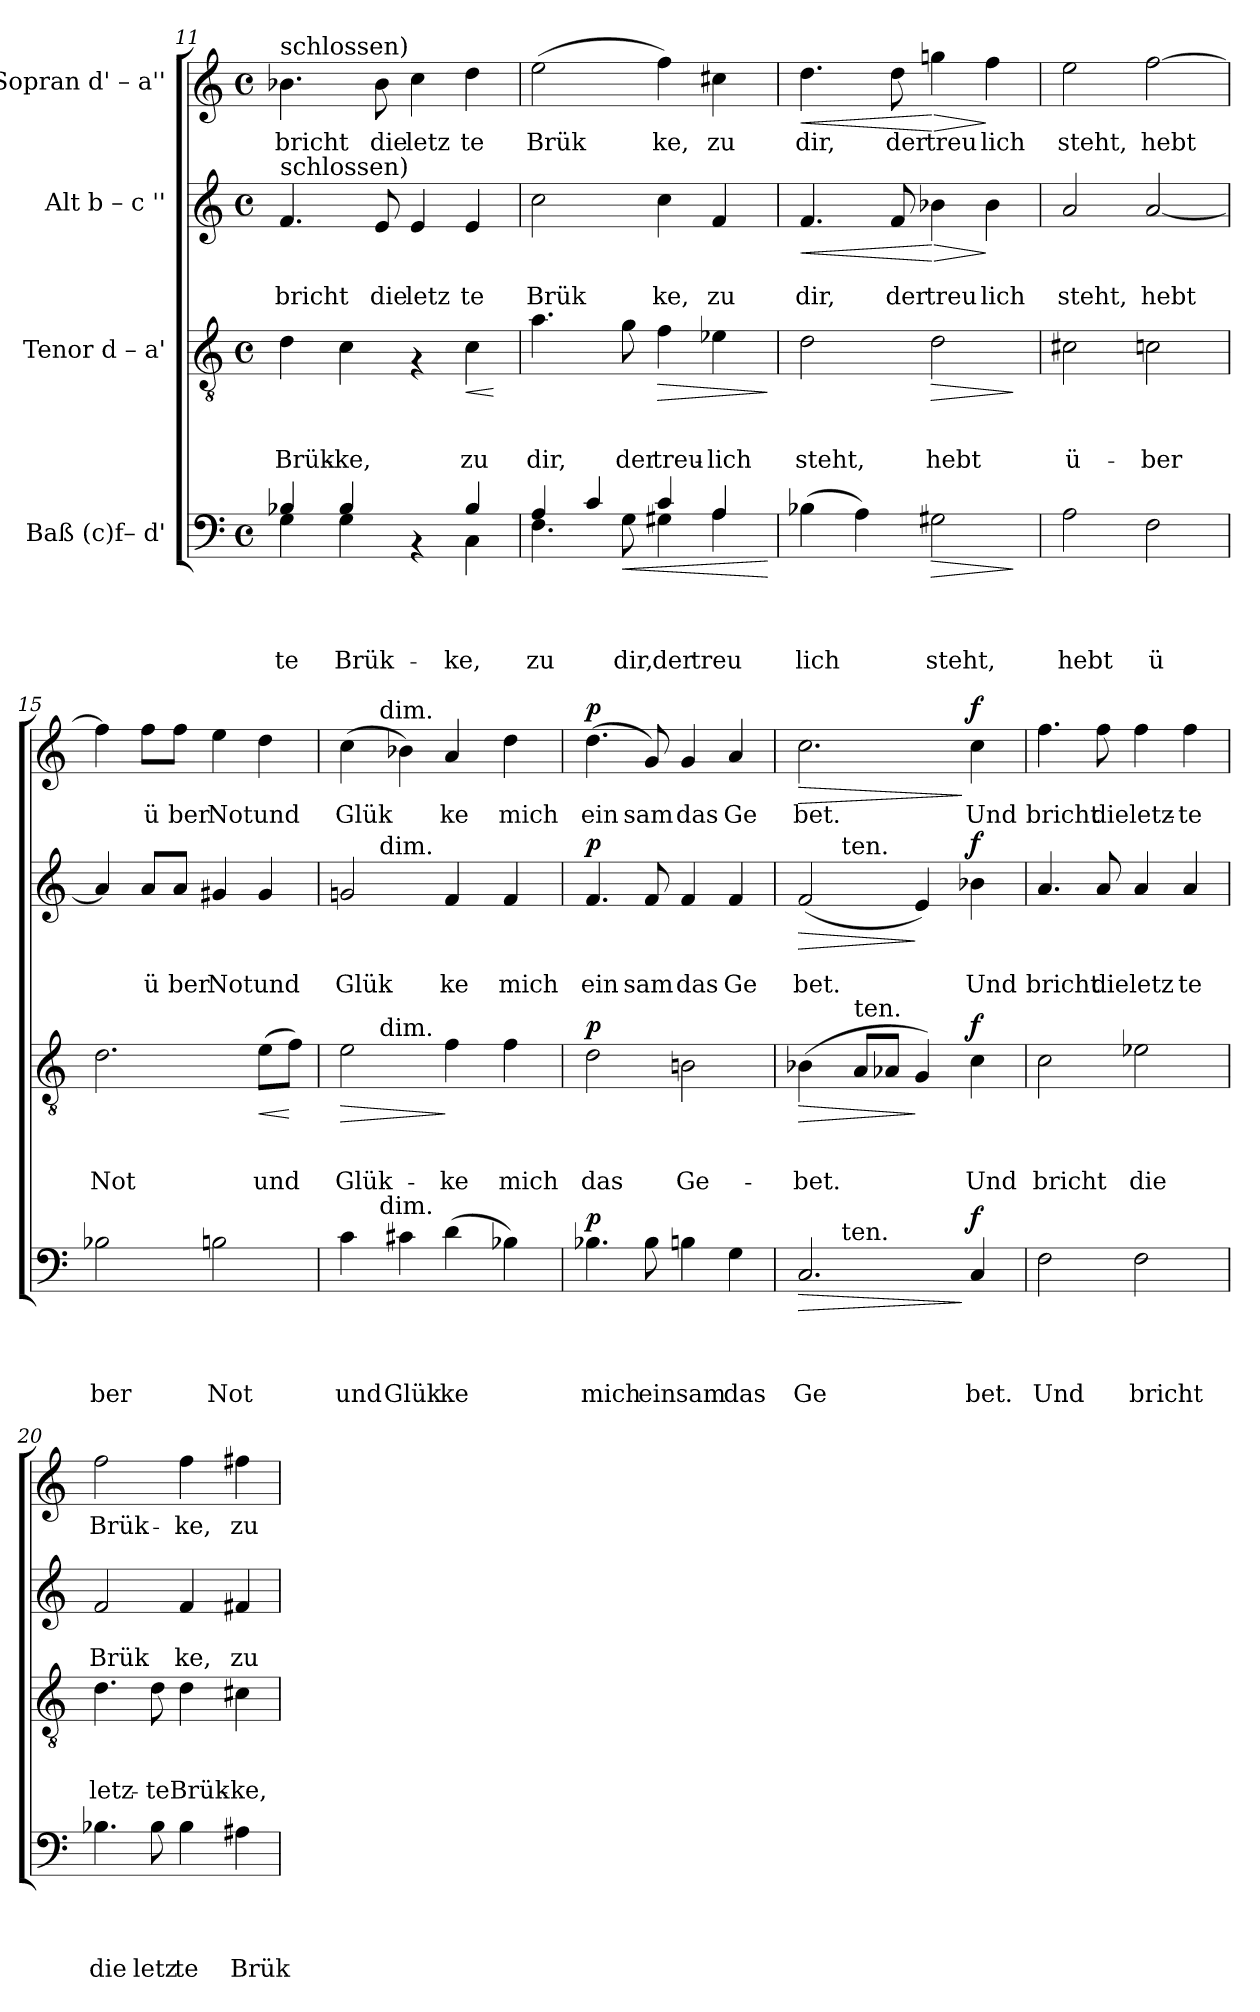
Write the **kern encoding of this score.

**kern	**text	**text	**text	**text	**dynam	**kern	**text	**text	**text	**dynam	**kern	**text	**text	**dynam	**kern	**text	**dynam
*part4	*part4	*part4	*part4	*part4	*part4	*part3	*part3	*part3	*part3	*part3	*part2	*part2	*part2	*part2	*part1	*part1	*part1
*staff4	*staff4	*staff4	*staff4	*staff4	*staff4	*staff3	*staff3	*staff3	*staff3	*staff3	*staff2	*staff2	*staff2	*staff2	*staff1	*staff1	*staff1
*I"Baß (c)f– d'	*	*	*	*	*	*I"Tenor d – a'	*	*	*	*	*I"Alt b – c ''	*	*	*	*I"Sopran d' – a''	*	*
!!LO:LB:g=z
*clefF4	*	*	*	*	*	*clefGv2	*	*	*	*	*clefG2	*	*	*	*clefG2	*	*
*k[]	*	*	*	*	*	*k[]	*	*	*	*	*k[]	*	*	*	*k[]	*	*
*C:	*	*	*	*	*	*C:	*	*	*	*	*C:	*	*	*	*C:	*	*
*M4/4	*	*	*	*	*	*M4/4	*	*	*	*	*M4/4	*	*	*	*M4/4	*	*
*met(c)	*	*	*	*	*	*met(c)	*	*	*	*	*met(c)	*	*	*	*met(c)	*	*
=11	=11	=11	=11	=11	=11	=11	=11	=11	=11	=11	=11	=11	=11	=11	=11	=11	=11
*^	*	*	*	*	*	*	*	*	*	*	*	*	*	*	*	*	*
!	!	!	!	!	!	!	!	!	!	!	!	!	!	!	!	!LO:TX:a:t=schlossen)	!	!
!	!	!	!	!	!	!	!	!	!	!	!	!LO:TX:a:t=schlossen)	!	!	!	!	!	!
!	!	!	!	!	!LO:LY:b	!	!	!	!	!LO:LY:b	!	!	!	!LO:LY:b	!	!	!LO:LY:b	!
4B-X/	4G\	.	.	.	te	.	4d\	.	.	Brük-	.	4.f/	.	bricht	.	4.b-X\	bricht	.
!	!	!	!	!	!LO:LY:b	!	!	!	!	!LO:LY:b	!	!	!	!	!	!	!	!
4B-/	4G\	.	.	.	Brük-	.	4c\	.	.	-ke,	.	.	.	.	.	.	.	.
!	!	!	!	!	!	!	!	!	!	!	!	!	!	!LO:LY:b	!	!	!LO:LY:b	!
.	.	.	.	.	.	.	.	.	.	.	.	8e/	.	die	.	8b-\	die	.
!	!	!	!	!	!	!	!	!	!	!	!	!	!	!LO:LY:b	!	!	!LO:LY:b	!
4rAA	4ryy	.	.	.	.	.	4rF	.	.	.	.	4e/	.	letz	.	4cc\	letz	.
!	!	!	!	!	!LO:LY:b	!	!	!	!	!LO:LY:b	!LO:HP:b	!	!	!LO:LY:b	!	!	!LO:LY:b	!
4B-/	4C\	.	.	.	-ke,	.	4c\	.	.	zu	<	4e/	.	te	.	4dd\	te	.
*v	*v	*	*	*	*	*	*	*	*	*	*	*	*	*	*	*	*	*
.	.	.	.	.	.	.	.	.	.	[	.	.	.	.	.	.	.
=12	=12	=12	=12	=12	=12	=12	=12	=12	=12	=12	=12	=12	=12	=12	=12	=12	=12
*^	*	*	*	*	*	*	*	*	*	*	*	*	*	*	*	*	*
*	*^	*	*	*	*	*	*	*	*	*	*	*	*	*	*	*	*	*
!	!	!	!	!	!	!LO:LY:b	!	!	!	!	!LO:LY:b	!	!	!	!LO:LY:b	!	!	!LO:LY:b	!
*	*	*^	*	*	*	*	*	*	*	*	*	*	*	*	*	*	*	*	*
4ryy	4.F\	4A/	2.ryy	.	.	.	zu	.	4.a\	.	.	dir,	.	2cc\	.	Brük	.	(>2ee\	Brük	.
2.ryy	.	4c/	.	.	.	.	.	.	.	.	.	.	.	.	.	.	.	.	.	.
!	!	!	!	!	!	!	!LO:LY:b	!LO:HP:b	!	!	!	!LO:LY:b	!	!	!	!	!	!	!	!
.	8G\	.	.	.	.	.	dir,	<	8g\	.	.	der	.	.	.	.	.	.	.	.
!	!	!	!	!	!	!	!LO:LY:b	!	!	!	!	!LO:LY:b	!LO:HP:b	!	!	!LO:LY:b	!	!	!LO:LY:b	!
.	4c/	4G#X\	.	.	.	.	der	.	4f\	.	.	treu-	>	4cc\	.	ke,	.	4ff\)	ke,	.
!	!	!	!	!	!	!	!LO:LY:b	!	!	!	!	!LO:LY:b	!	!	!	!LO:LY:b	!	!	!LO:LY:b	!
.	4A/	8..ryy	4A\	.	.	.	treu-	.	4e-X\	.	.	-lich	.	4f/	.	zu	.	4cc#X\	zu	.
.	.	32ryy	.	.	.	.	.	.	.	.	.	.	.	.	.	.	.	.	.	.
*v	*v	*v	*v	*	*	*	*	*	*	*	*	*	*	*	*	*	*	*	*	*
.	.	.	.	.	[	.	.	.	.	]	.	.	.	.	.	.	.
=13	=13	=13	=13	=13	=13	=13	=13	=13	=13	=13	=13	=13	=13	=13	=13	=13	=13
!	!	!	!	!LO:LY:b	!	!	!	!	!LO:LY:b	!	!	!	!LO:LY:b	!LO:HP:b	!	!LO:LY:b	!LO:HP:b
(>4B-X\	.	.	.	-lich	.	2d\	.	.	steht,	.	4.f/	.	dir,	<	4.dd\	dir,	<
4A\)	.	.	.	.	.	.	.	.	.	.	.	.	.	.	.	.	.
!	!	!	!	!	!	!	!	!	!	!	!	!	!LO:LY:b	!	!	!LO:LY:b	!
.	.	.	.	.	.	.	.	.	.	.	8f/	.	der	.	8dd\	der	.
!	!	!	!	!LO:LY:b	!LO:HP:b	!	!	!	!LO:LY:b	!LO:HP:b	!	!	!LO:LY:b	!LO:HP:n=1:b	!	!LO:LY:b	!LO:HP:n=1:b
2G#X\	.	.	.	steht,	>	2d\	.	.	hebt	>	4b-X\	.	treu	[ >	4ggn\	treu	[ >
!	!	!	!	!	!	!	!	!	!	!	!	!	!LO:LY:b	!	!	!LO:LY:b	!
.	.	.	.	.	.	.	.	.	.	.	4b-\	.	lich	]	4ff\	lich	]
.	.	.	.	.	]	.	.	.	.	]	.	.	.	.	.	.	.
!!LO:PB:g=z
=14	=14	=14	=14	=14	=14	=14	=14	=14	=14	=14	=14	=14	=14	=14	=14	=14	=14
!	!	!	!	!LO:LY:b	!	!	!	!	!LO:LY:b	!	!	!	!LO:LY:b	!	!	!LO:LY:b	!
2A\	.	.	.	hebt	.	2c#X\	.	.	ü-	.	2a/	.	steht,	.	2ee\	steht,	.
!	!	!	!	!LO:LY:b	!	!	!	!	!LO:LY:b	!	!	!	!LO:LY:b	!	!	!LO:LY:b	!
2F\	.	.	.	ü	.	2cn\	.	.	-ber	.	[<2a/	.	hebt	.	[>2ff\	hebt	.
=15	=15	=15	=15	=15	=15	=15	=15	=15	=15	=15	=15	=15	=15	=15	=15	=15	=15
!	!	!	!	!LO:LY:b	!	!	!	!	!LO:LY:b	!	!	!	!	!	!	!	!
2B-X\	.	.	.	ber	.	2.d\	.	.	Not	.	4a/]	.	.	.	4ff\]	.	.
!	!	!	!	!	!	!	!	!	!	!	!	!	!LO:LY:b	!	!	!LO:LY:b	!
.	.	.	.	.	.	.	.	.	.	.	8a/L	.	ü	.	8ff\L	ü	.
!	!	!	!	!	!	!	!	!	!	!	!	!	!LO:LY:b	!	!	!LO:LY:b	!
.	.	.	.	.	.	.	.	.	.	.	8a/J	.	ber	.	8ff\J	ber	.
!	!	!	!	!LO:LY:b	!	!	!	!	!	!	!	!	!LO:LY:b	!	!	!LO:LY:b	!
2Bn\	.	.	.	Not	.	.	.	.	.	.	4g#X/	.	Not	.	4ee\	Not	.
!	!	!	!	!	!	!	!	!	!LO:LY:b	!LO:HP:b	!	!	!LO:LY:b	!	!	!LO:LY:b	!
.	.	.	.	.	.	(>8e\L	.	.	und	<	4g#/	.	und	.	4dd\	und	.
.	.	.	.	.	.	8f\J)	.	.	.	[	.	.	.	.	.	.	.
=16	=16	=16	=16	=16	=16	=16	=16	=16	=16	=16	=16	=16	=16	=16	=16	=16	=16
!	!	!	!	!LO:LY:b	!	!	!	!	!LO:LY:b	!LO:HP:b	!	!	!LO:LY:b	!	!	!LO:LY:b	!
*^	*	*	*	*	*	*^	*	*	*	*	*^	*	*	*	*^	*	*
4c\	8.ryy	.	.	.	und	.	2e\	8.ryy	.	.	Glük-	>	2gn/	8.ryy	.	Glük	.	(>4cc\	8.ryy	Glük	.
!	!	!	!	!	!	!	!	!	!	!	!	!	!	!	!	!	!	!	!LO:TX:a:t=dim.	!	!
!	!	!	!	!	!	!	!	!	!	!	!	!	!	!LO:TX:a:t=dim.	!	!	!	!	!	!	!
!	!	!	!	!	!	!	!	!LO:TX:a:t=dim.	!	!	!	!	!	!	!	!	!	!	!	!	!
!	!LO:TX:a:t=dim.	!	!	!	!	!	!	!	!	!	!	!	!	!	!	!	!	!	!	!	!
.	2ryy	.	.	.	.	.	.	2ryy	.	.	.	.	.	2ryy	.	.	.	.	2ryy	.	.
!	!	!	!	!	!LO:LY:b	!	!	!	!	!	!	!	!	!	!	!	!	!	!	!	!
4c#X\	.	.	.	.	Glük	.	.	.	.	.	.	.	.	.	.	.	.	4b-X\)	.	.	.
!	!	!	!	!	!LO:LY:b	!	!	!	!	!	!LO:LY:b	!	!	!	!	!LO:LY:b	!	!	!	!LO:LY:b	!
(>4d\	.	.	.	.	ke	.	4f\	.	.	.	-ke	]	4f/	.	.	ke	.	4a/	.	ke	.
.	4ryy	.	.	.	.	.	.	4ryy	.	.	.	.	.	4ryy	.	.	.	.	4ryy	.	.
!	!	!	!	!	!	!	!	!	!	!	!LO:LY:b	!	!	!	!	!LO:LY:b	!	!	!	!LO:LY:b	!
4B-X\)	.	.	.	.	.	.	4f\	.	.	.	mich	.	4f/	.	.	mich	.	4dd\	.	mich	.
.	16ryy	.	.	.	.	.	.	16ryy	.	.	.	.	.	16ryy	.	.	.	.	16ryy	.	.
=17	=17	=17	=17	=17	=17	=17	=17	=17	=17	=17	=17	=17	=17	=17	=17	=17	=17	=17	=17	=17	=17
!	!	!	!	!	!LO:LY:b	!LO:DY:a	!	!	!	!	!LO:LY:b	!LO:DY:a	!	!	!	!LO:LY:b	!LO:DY:a	!	!	!LO:LY:b	!LO:DY:a
*v	*v	*	*	*	*	*	*	*	*	*	*	*	*v	*v	*	*	*	*v	*v	*	*
*	*	*	*	*	*	*v	*v	*	*	*	*	*	*	*	*	*	*	*
4.B-X\	.	.	.	mich	p	2d\	.	.	das	p	4.f/	.	ein	p	(>4.dd\	ein	p
!	!	!	!	!LO:LY:b	!	!	!	!	!	!	!	!	!LO:LY:b	!	!	!LO:LY:b	!
8B-\	.	.	.	ein	.	.	.	.	.	.	8f/	.	sam	.	8g/)	sam	.
!	!	!	!	!LO:LY:b	!	!	!	!	!LO:LY:b	!	!	!	!LO:LY:b	!	!	!LO:LY:b	!
4Bn\	.	.	.	sam	.	2Bn\	.	.	Ge-	.	4f/	.	das	.	4g/	das	.
!	!	!	!	!LO:LY:b	!	!	!	!	!	!	!	!	!LO:LY:b	!	!	!LO:LY:b	!
4G\	.	.	.	das	.	.	.	.	.	.	4f/	.	Ge	.	4a/	Ge	.
!!LO:PB:g=z
=18	=18	=18	=18	=18	=18	=18	=18	=18	=18	=18	=18	=18	=18	=18	=18	=18	=18
!	!	!	!	!LO:LY:b	!LO:HP:b	!	!	!	!LO:LY:b	!LO:HP:b	!	!	!LO:LY:b	!LO:HP:b	!	!LO:LY:b	!LO:HP:b
*^	*	*	*	*	*	*	*	*	*	*	*^	*	*	*	*	*	*
2.C/	8..ryy	.	.	.	Ge	>	(>4B-X\	.	.	-bet.	>	(<2f/	8..ryy	.	bet.	>	2.cc\	bet.	>
!	!	!	!	!	!	!	!	!	!	!	!	!	!LO:TX:a:t=ten.	!	!	!	!	!	!
!	!LO:TX:a:t=ten.	!	!	!	!	!	!	!	!	!	!	!	!	!	!	!	!	!	!
.	2ryy	.	.	.	.	.	.	.	.	.	.	.	2ryy	.	.	.	.	.	.
!	!	!	!	!	!	!	!LO:TX:a:t=ten.	!	!	!	!	!	!	!	!	!	!	!	!
.	.	.	.	.	.	.	8A/L	.	.	.	.	.	.	.	.	.	.	.	.
.	.	.	.	.	.	.	8A-X/J	.	.	.	.	.	.	.	.	.	.	.	.
.	.	.	.	.	.	.	4G/)	.	.	.	]	4e/)	.	.	.	]	.	.	.
.	4ryy	.	.	.	.	.	.	.	.	.	.	.	4ryy	.	.	.	.	.	.
!	!	!	!	!	!LO:LY:b	!LO:DY:n=1:a	!	!	!	!LO:LY:b	!LO:DY:a	!	!	!	!LO:LY:b	!LO:DY:a	!	!LO:LY:b	!LO:DY:n=1:a
4C/	.	.	.	.	bet.	] f	4c\	.	.	Und	f	4b-X\	.	.	Und	f	4cc\	Und	] f
.	32ryy	.	.	.	.	.	.	.	.	.	.	.	32ryy	.	.	.	.	.	.
=19	=19	=19	=19	=19	=19	=19	=19	=19	=19	=19	=19	=19	=19	=19	=19	=19	=19	=19	=19
!	!	!	!	!	!LO:LY:b	!	!	!	!	!LO:LY:b	!	!	!	!	!LO:LY:b	!	!	!LO:LY:b	!
*v	*v	*	*	*	*	*	*	*	*	*	*	*v	*v	*	*	*	*	*	*
2F\	.	.	.	Und	.	2c\	.	.	bricht	.	4.a/	.	bricht	.	4.ff\	bricht	.
!	!	!	!	!	!	!	!	!	!	!	!	!	!LO:LY:b	!	!	!LO:LY:b	!
.	.	.	.	.	.	.	.	.	.	.	8a/	.	die	.	8ff\	die	.
!	!	!	!	!LO:LY:b	!	!	!	!	!LO:LY:b	!	!	!	!LO:LY:b	!	!	!LO:LY:b	!
2F\	.	.	.	bricht	.	2e-X\	.	.	die	.	4a/	.	letz	.	4ff\	letz-	.
!	!	!	!	!	!	!	!	!	!	!	!	!	!LO:LY:b	!	!	!LO:LY:b	!
.	.	.	.	.	.	.	.	.	.	.	4a/	.	te	.	4ff\	-te	.
=20	=20	=20	=20	=20	=20	=20	=20	=20	=20	=20	=20	=20	=20	=20	=20	=20	=20
!	!	!	!	!LO:LY:b	!	!	!	!	!LO:LY:b	!	!	!	!LO:LY:b	!	!	!LO:LY:b	!
4.B-X\	.	.	.	die	.	4.d\	.	.	letz-	.	2f/	.	Brük	.	2ff\	Brük-	.
!	!	!	!	!LO:LY:b	!	!	!	!	!LO:LY:b	!	!	!	!	!	!	!	!
8B-\	.	.	.	letz	.	8d\	.	.	-te	.	.	.	.	.	.	.	.
!	!	!	!	!LO:LY:b	!	!	!	!	!LO:LY:b	!	!	!	!LO:LY:b	!	!	!LO:LY:b	!
4B-\	.	.	.	te	.	4d\	.	.	Brük-	.	4f/	.	ke,	.	4ff\	-ke,	.
!	!	!	!	!LO:LY:b	!	!	!	!	!LO:LY:b	!	!	!	!LO:LY:b	!	!	!LO:LY:b	!
4A#X\	.	.	.	Brük	.	4c#X\	.	.	-ke,	.	4f#X/	.	zu	.	4ff#X\	zu	.
=	=	=	=	=	=	=	=	=	=	=	=	=	=	=	=	=	=
*-	*-	*-	*-	*-	*-	*-	*-	*-	*-	*-	*-	*-	*-	*-	*-	*-	*-
